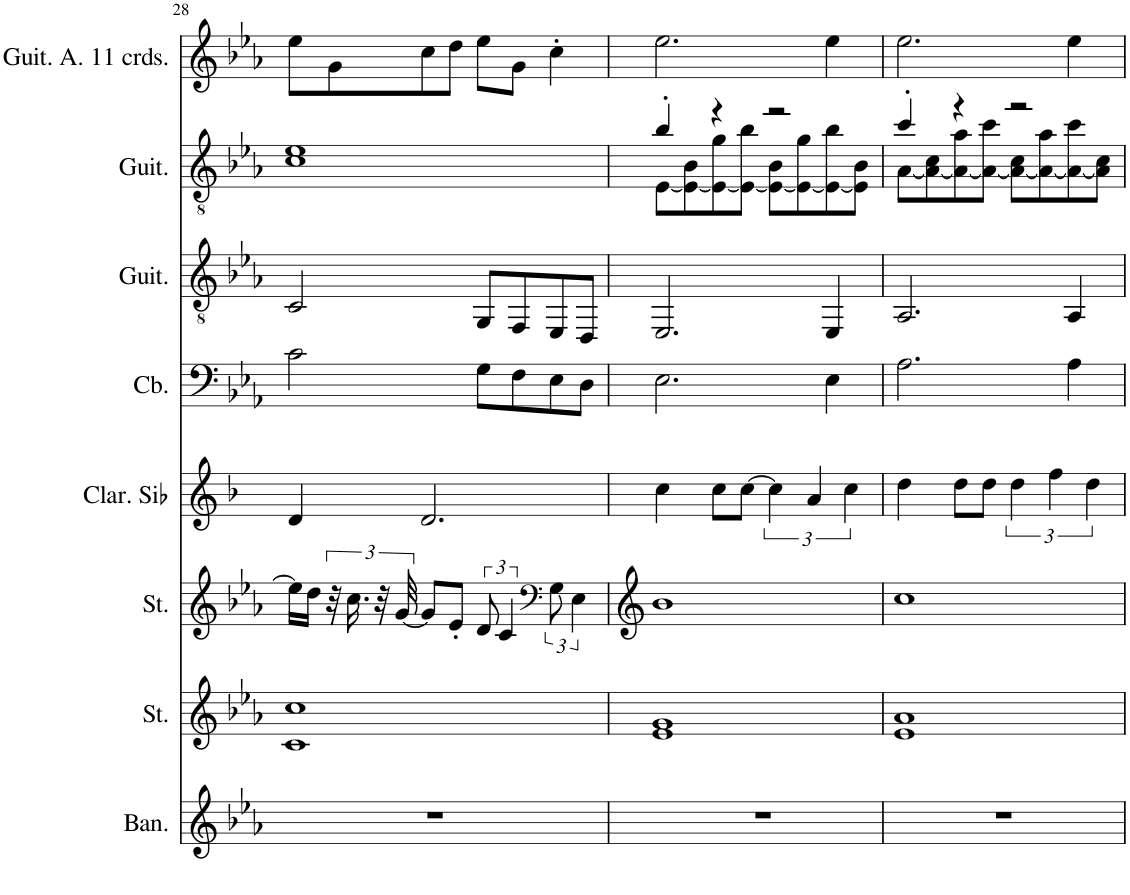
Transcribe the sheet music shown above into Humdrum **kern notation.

**kern	**kern	**kern	**kern	**kern	**kern	**kern	**kern
*part8	*part7	*part6	*part5	*part4	*part3	*part2	*part1
*staff8	*staff7	*staff6	*staff5	*staff4	*staff3	*staff2	*staff1
*I"Bandonéon, Tango Accordion	*I"Cordes, String Ensemble 2	*I"Cordes, String Ensemble 2	*I"Clarinette en Sib, Clarinet Pipe	*I"Contrebasse, Acoustic Bass	*I"Guitare à 7 cordes, Acoustic Guitar (nylon)	*I"Guitare classique, Acoustic Guitar (nylon)	*I"Guitare Alto à 11 cordes, Acoustic Guitar (nylon)
*I'Ban.	*I'St.	*I'St.	*I'Clar. Sib	*I'Cb.	*I'Guit.	*I'Guit.	*I'Guit. A. 11 crds.
!!LO:PB:g=z
*clefG2	*clefG2	*clefG2	*clefG2	*clefF4	*clefGv2	*clefGv2	*clefG2
*	*	*	*Trd1c2	*Trd7c12	*	*	*
*k[b-e-a-]	*k[b-e-a-]	*k[b-e-a-]	*k[b-]	*k[b-e-a-]	*k[b-e-a-]	*k[b-e-a-]	*k[b-e-a-]
*M4/4	*M4/4	*M4/4	*M4/4	*M4/4	*M4/4	*M4/4	*M4/4
=28	=28	=28	=28	=28	=28	=28	=28
1r	1c 1cc	16ee-\LL]	4d/	2c\	2C/	1c 1e-	8ee-\L
.	.	16dd\JJ	.	.	.	.	.
.	.	48r	.	.	.	.	8g\
.	.	24.cc\	.	.	.	.	.
.	.	48r	.	.	.	.	.
.	.	[48g/	.	.	.	.	.
.	.	8g/L]	2.d/	.	.	.	8cc\
.	.	8e-'/J	.	.	.	.	8dd\J
.	.	12d/	.	8G\L	8GG/L	.	8ee-\L
.	.	6c/	.	.	.	.	.
.	.	.	.	8F\	8FF/	.	8g\J
*	*	*clefF4	*	*	*	*	*
.	.	12G\	.	8E-\	8EE-/	.	4cc'\
.	.	6E-\	.	.	.	.	.
.	.	.	.	8D\J	8DD/J	.	.
=29	=29	=29	=29	=29	=29	=29	=29
*	*	*	*	*	*	*^	*
1r	1e- 1g	1b-	4cc\	2.E-\	2.EE-/	4b-'/	[8E-\L	2.ee-\
.	.	.	.	.	.	.	8E-\_ 8B-\	.
.	.	.	8cc\L	.	.	4r	8E-\_ 8g\	.
.	.	.	[8cc\J	.	.	.	8E-\_ 8b-\J	.
.	.	.	6cc\]	.	.	2r	8E-\_ 8B-\L	.
.	.	.	.	.	.	.	8E-\_ 8g\	.
.	.	.	6a/	.	.	.	.	.
.	.	.	.	4E-\	4EE-/	.	8E-\_ 8b-\	4ee-\
.	.	.	6cc\	.	.	.	.	.
.	.	.	.	.	.	.	8E-\] 8B-\J	.
=30	=30	=30	=30	=30	=30	=30	=30	=30
1r	1e- 1a-	1cc	4dd\	2.A-\	2.AA-/	4cc'/	[8A-\L	2.ee-\
.	.	.	.	.	.	.	8A-\_ 8c\	.
.	.	.	8dd\L	.	.	4r	8A-\_ 8a-\	.
.	.	.	8dd\J	.	.	.	8A-\_ 8cc\J	.
.	.	.	6dd\	.	.	2r	8A-\_ 8c\L	.
.	.	.	.	.	.	.	8A-\_ 8a-\	.
.	.	.	6ff\	.	.	.	.	.
.	.	.	.	4A-\	4AA-/	.	8A-\_ 8cc\	4ee-\
.	.	.	6dd\	.	.	.	.	.
.	.	.	.	.	.	.	8A-\] 8c\J	.
*	*	*	*	*	*	*v	*v	*
=	=	=	=	=	=	=	=
*-	*-	*-	*-	*-	*-	*-	*-
